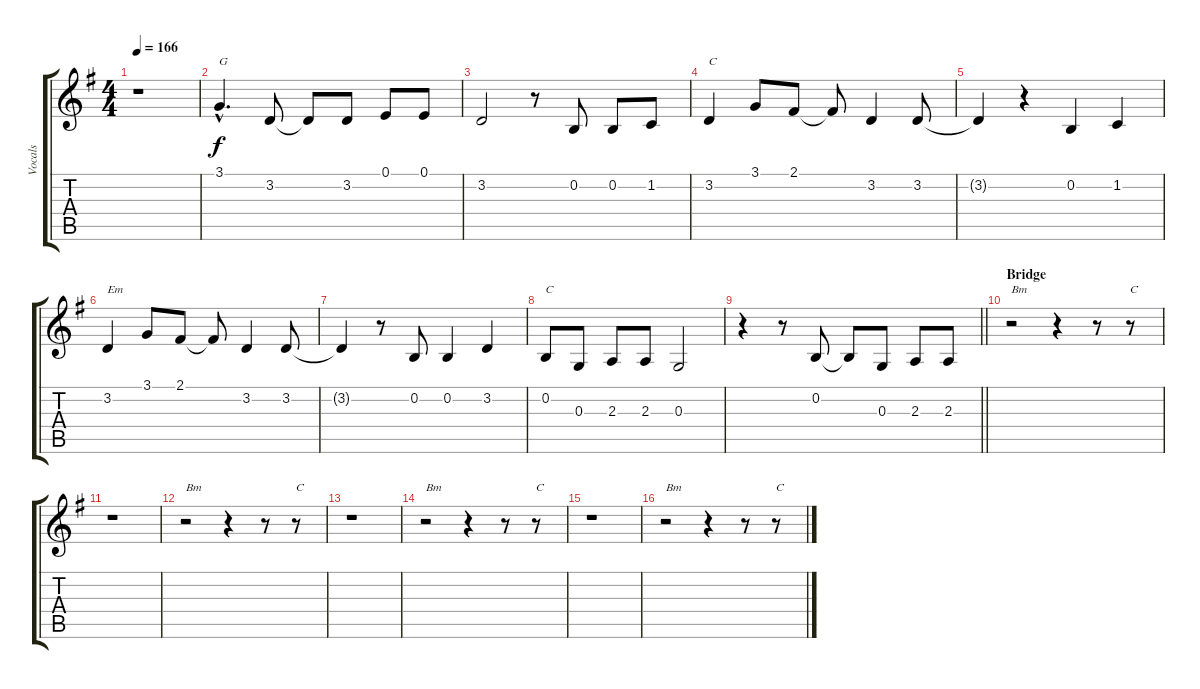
\track ("Vocals" "Vocals") {instrument sopranosax}
\staff {score tabs}
\tuning (E4 B3 G3 D3 A2 E2) {hide}
\ts (4 4)
\tempo 166
\clef g2
\ks g
r.1{dy f} |
3.1{hac}.4{d txt "G"} 3.2.8 3.2{t}.8 3.2.8 0.1.8 0.1.8 |
3.2.2 r.8 0.2.8 0.2.8 1.2.8 |
3.2.4{txt "C"} 3.1.8 2.1.8 2.1{t}.8 3.2.4 3.2.8 |
3.2{t}.4 r.4 0.2.4 1.2.4 |
3.2.4{txt "Em"} 3.1.8 2.1.8 2.1{t}.8 3.2.4 3.2.8 |
3.2{t}.4 r.8 0.2.8 0.2.4 3.2.4 |
0.2.8{txt "C"} 0.3.8 2.3.8 2.3.8 0.3.2 |
\barLineRight lightlight
r.4 r.8 0.2.8 0.2{t}.8 0.3.8 2.3.8 2.3.8 |
\section ("" "Bridge")
r.2{txt "Bm"} r.4 r.8 r.8{txt "C"} |
r.1 |
r.2{txt "Bm"} r.4 r.8 r.8{txt "C"} |
r.1 |
r.2{txt "Bm"} r.4 r.8 r.8{txt "C"} |
r.1 |
r.2{txt "Bm"} r.4 r.8 r.8{txt "C"}
